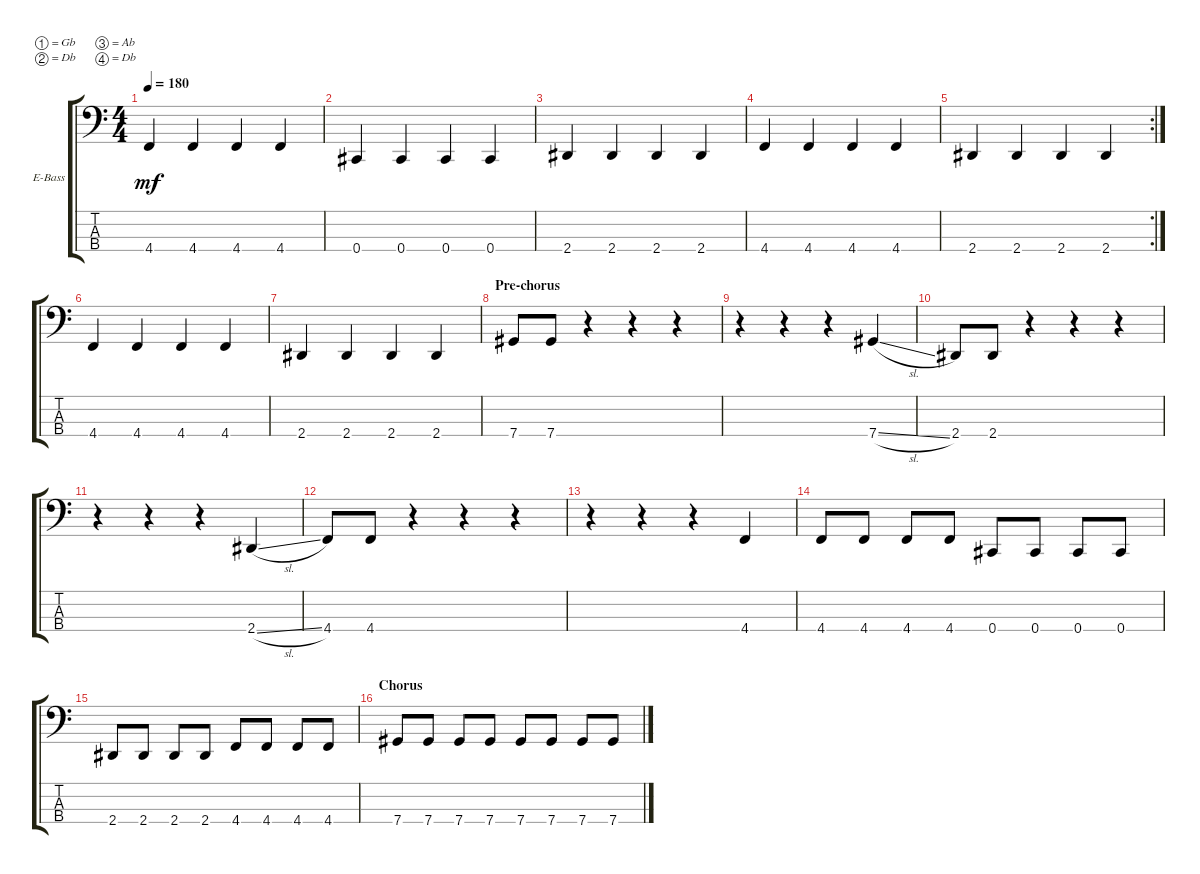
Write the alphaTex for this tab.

\defaultSystemsLayout 4
\bracketExtendMode groupsimilarinstruments
\firstSystemTrackNameOrientation horizontal
\otherSystemsTrackNameOrientation horizontal
\track ("Bass" "E-Bass") {instrument electricbassfinger}
\staff {score tabs}
\tuning (Gb2 Db2 Ab1 Db1)
\ts (4 4)
\tempo 180
\clef f4
\ks c
4.4.4{dy mf} 4.4.4 4.4.4 4.4.4 |
0.4.4 0.4.4 0.4.4 0.4.4 |
2.4.4 2.4.4 2.4.4 2.4.4 |
4.4.4 4.4.4 4.4.4 4.4.4 |
\rc 2
2.4.4 2.4.4 2.4.4 2.4.4 |
4.4.4 4.4.4 4.4.4 4.4.4 |
2.4.4 2.4.4 2.4.4 2.4.4 |
\section ("" "Pre-chorus")
7.4.8 7.4.8 r.4 r.4 r.4 |
r.4 r.4 r.4 7.4{sl}.4 |
2.4.8 2.4.8 r.4 r.4 r.4 |
r.4 r.4 r.4 2.4{sl}.4 |
4.4.8 4.4.8 r.4 r.4 r.4 |
r.4 r.4 r.4 4.4.4 |
4.4.8 4.4.8 4.4.8 4.4.8 0.4.8 0.4.8 0.4.8 0.4.8 |
2.4.8 2.4.8 2.4.8 2.4.8 4.4.8 4.4.8 4.4.8 4.4.8 |
\section ("" "Chorus")
7.4.8 7.4.8 7.4.8 7.4.8 7.4.8 7.4.8 7.4.8 7.4.8
